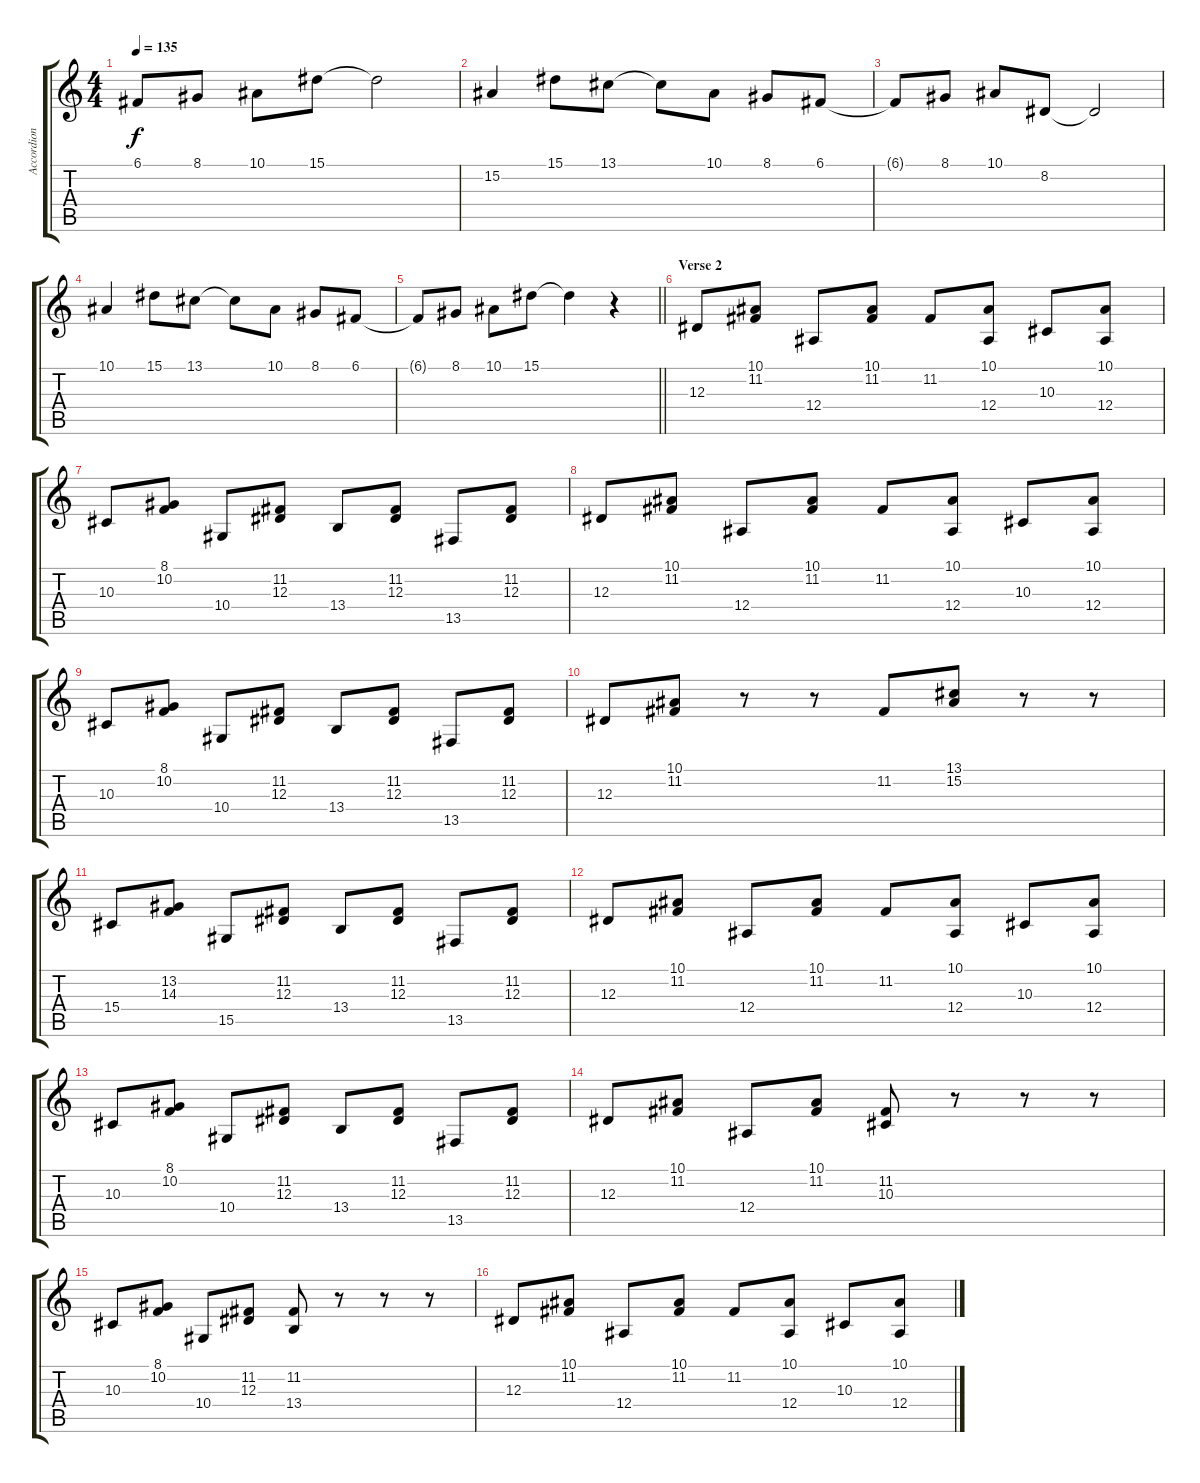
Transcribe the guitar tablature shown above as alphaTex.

\track ("Accordion" "Accordion") {instrument accordion}
\staff {score tabs}
\tuning (C4 G3 Eb3 Bb2 F2 C2) {hide}
\ts (4 4)
\tempo 135
\clef g2
\ks c
6.1{t}.8{dy f} 8.1.8 10.1.8 15.1.8 15.1{t}.2 |
15.2.4 15.1.8 13.1.8 13.1{t}.8 10.1.8 8.1.8 6.1.8 |
6.1{t}.8 8.1.8 10.1.8 8.2.8 8.2{t}.2 |
10.1.4 15.1.8 13.1.8 13.1{t}.8 10.1.8 8.1.8 6.1.8 |
\barLineRight lightlight
6.1{t}.8 8.1.8 10.1.8 15.1.8 15.1{t}.4 r.4 |
\section ("" "Verse 2")
12.3.8 (10.1 11.2).8 12.4.8 (10.1 11.2).8 11.2.8 (10.1 12.4).8 10.3.8 (10.1 12.4).8 |
10.3.8 (8.1 10.2).8 10.4.8 (11.2 12.3).8 13.4.8 (11.2 12.3).8 13.5.8 (11.2 12.3).8 |
12.3.8 (10.1 11.2).8 12.4.8 (10.1 11.2).8 11.2.8 (10.1 12.4).8 10.3.8 (10.1 12.4).8 |
10.3.8 (8.1 10.2).8 10.4.8 (11.2 12.3).8 13.4.8 (11.2 12.3).8 13.5.8 (11.2 12.3).8 |
12.3.8 (10.1 11.2).8 r.8 r.8 11.2.8 (13.1 15.2).8 r.8 r.8 |
15.4.8 (13.2 14.3).8 15.5.8 (11.2 12.3).8 13.4.8 (11.2 12.3).8 13.5.8 (11.2 12.3).8 |
12.3.8 (10.1 11.2).8 12.4.8 (10.1 11.2).8 11.2.8 (10.1 12.4).8 10.3.8 (10.1 12.4).8 |
10.3.8 (8.1 10.2).8 10.4.8 (11.2 12.3).8 13.4.8 (11.2 12.3).8 13.5.8 (11.2 12.3).8 |
12.3.8 (10.1 11.2).8 12.4.8 (10.1 11.2).8 (11.2 10.3).8 r.8 r.8 r.8 |
10.3.8 (8.1 10.2).8 10.4.8 (11.2 12.3).8 (11.2 13.4).8 r.8 r.8 r.8 |
12.3.8 (10.1 11.2).8 12.4.8 (10.1 11.2).8 11.2.8 (10.1 12.4).8 10.3.8 (10.1 12.4).8
